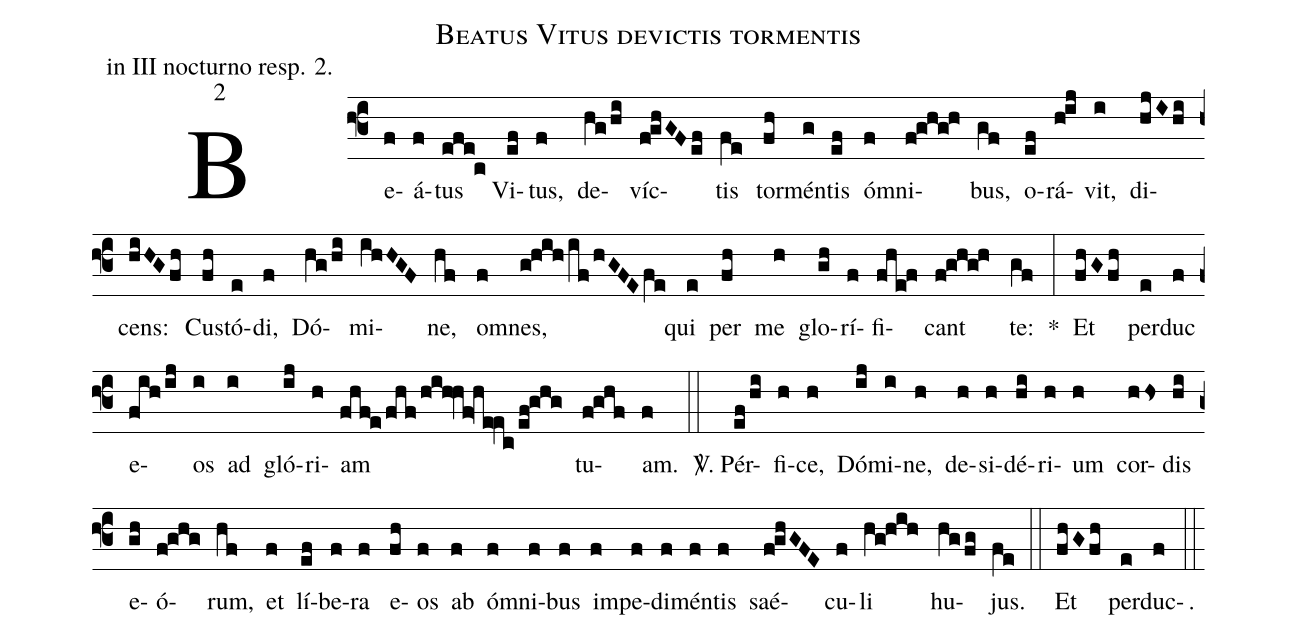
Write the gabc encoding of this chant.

name: Beatus Vitus devictis tormentis;
office-part: in III nocturno resp. 2.;
mode: 2;
%%
(f3)
Be(f)á(f)tus(efe!c) Vi(ef)tus,(f)
de(hg/hi)víc(f!ghGFef)tis(fe) tor(fh)mén(g)tis(ef)

% v breviari chybi:
óm(f)ni(f!ghg!h)bus,(gf)

o(ef)rá(h!ij)vit,(i) di(hjIhi)cens:(hiHGfh)
Cus(fh)tó(e)di,(f) Dó(hg/hi)mi(ihHGF)ne,(hf)
om(f)nes,(g!hih/if/hGFEfe)
qui(e) per(fh) me(h) glo(gh)rí(f)fi(fhe!f)cant(f!ghg!h) te:(gf) *(:)
Et(fhGfh) per(e)duc(f) e(fih/ij)os(i)
ad(i) gló(ij)ri(h)am(fhf!e/fhf/hih!hf!he!ec/ef!ghg) tu(f!ghf)am.(f) (::)

<sp>V/</sp>. Pér(ef/hi)fi(h)ce,(h) Dó(ij)mi(i)ne,(h)
de(h)si(h)dé(hi)ri(h)um(h) cor(hhs)dis(hi) e(gh)ó(f!ghg)rum,(hf)
et(f) lí(ef)be(f)ra(f) e(fh)os(f)
ab(f) óm(f)ni(f)bus(f) im(f)pe(f)di(f)mén(f)tis(f)
saé(f!ghGFE)cu(f)li(hg!hih) hu(hg/fg)jus.(fe) (::)

Et(fhGfh) per(e)duc(f). (::)
